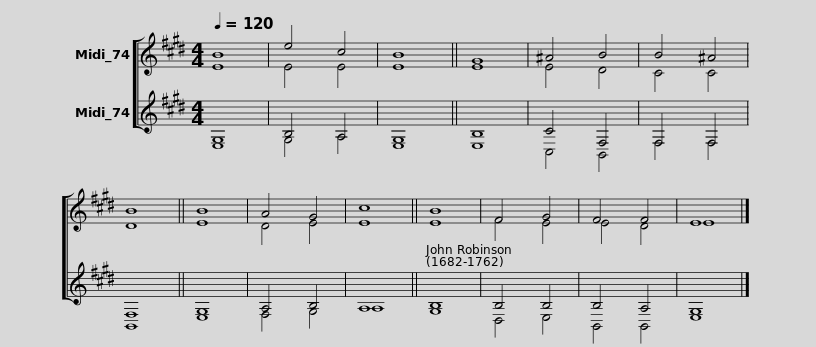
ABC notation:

X:1
%%score [ ( 1 2 ) ( 3 4 ) ]
L:1/8
Q:1/4=120
M:4/4
I:linebreak $
K:E
V:1 treble
V:2 treble
V:3 treble
V:4 treble
V:1
 B8 | e4 c4 | B8 || G8 | ^A4 B4 | %5
 B4 ^A4 | B8 || B8 | A4 G4 | c8 || %10
 B8 | F4 G4 | F4 F4 | E8 |] %14
V:2
 E8 | E4 E4 | E8 || E8 | E4 D4 | %5
 C4 C4 | D8 || E8 | D4 E4 | E8 || %10
 E8 | F4 E4 | E4 D4 | E8 |] %14
V:3
 G,8 | B,4 A,4 | G,8 || B,8 | C4 F,4 | %5
 F,4 F,4 | F,8 || G,8 | A,4 B,4 | A,8 || %10
 B,8 | B,4 B,4 | B,4 A,4 | G,8 |] %14
V:4
 E,8 | G,4 A,4 | E,8 || E,8 | C,4 B,,4 | %5
 F,4 F,4 | B,,8 || E,8 | F,4 G,4 | A,8 || %10
 G,8 | D,4 E,4 | B,,4 B,,4 | E,8 |] %14
